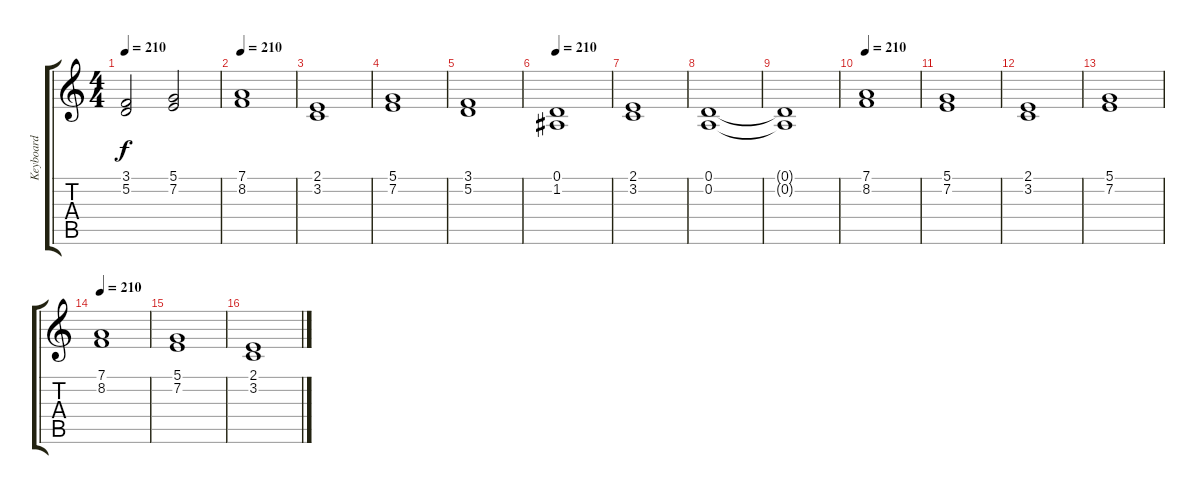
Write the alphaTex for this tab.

\track ("Keyboard" "Keyboard") {instrument stringensemble1}
\staff {score tabs}
\tuning (D4 A3 F3 C3 G2 D2) {hide}
\ts (4 4)
\tempo 210
\clef g2
\ks c
(3.1 5.2).2{dy f} (5.1 7.2).2 |
\tempo 210
(7.1 8.2).1 |
(2.1 3.2).1 |
(5.1 7.2).1 |
(3.1 5.2).1 |
\tempo 210
(0.1 1.2).1 |
(2.1 3.2).1 |
(0.1 0.2).1 |
(0.1{t} 0.2{t}).1 |
\tempo 210
(7.1 8.2).1 |
(5.1 7.2).1 |
(2.1 3.2).1 |
(5.1 7.2).1 |
\tempo 210
(7.1 8.2).1 |
(5.1 7.2).1 |
(2.1 3.2).1
